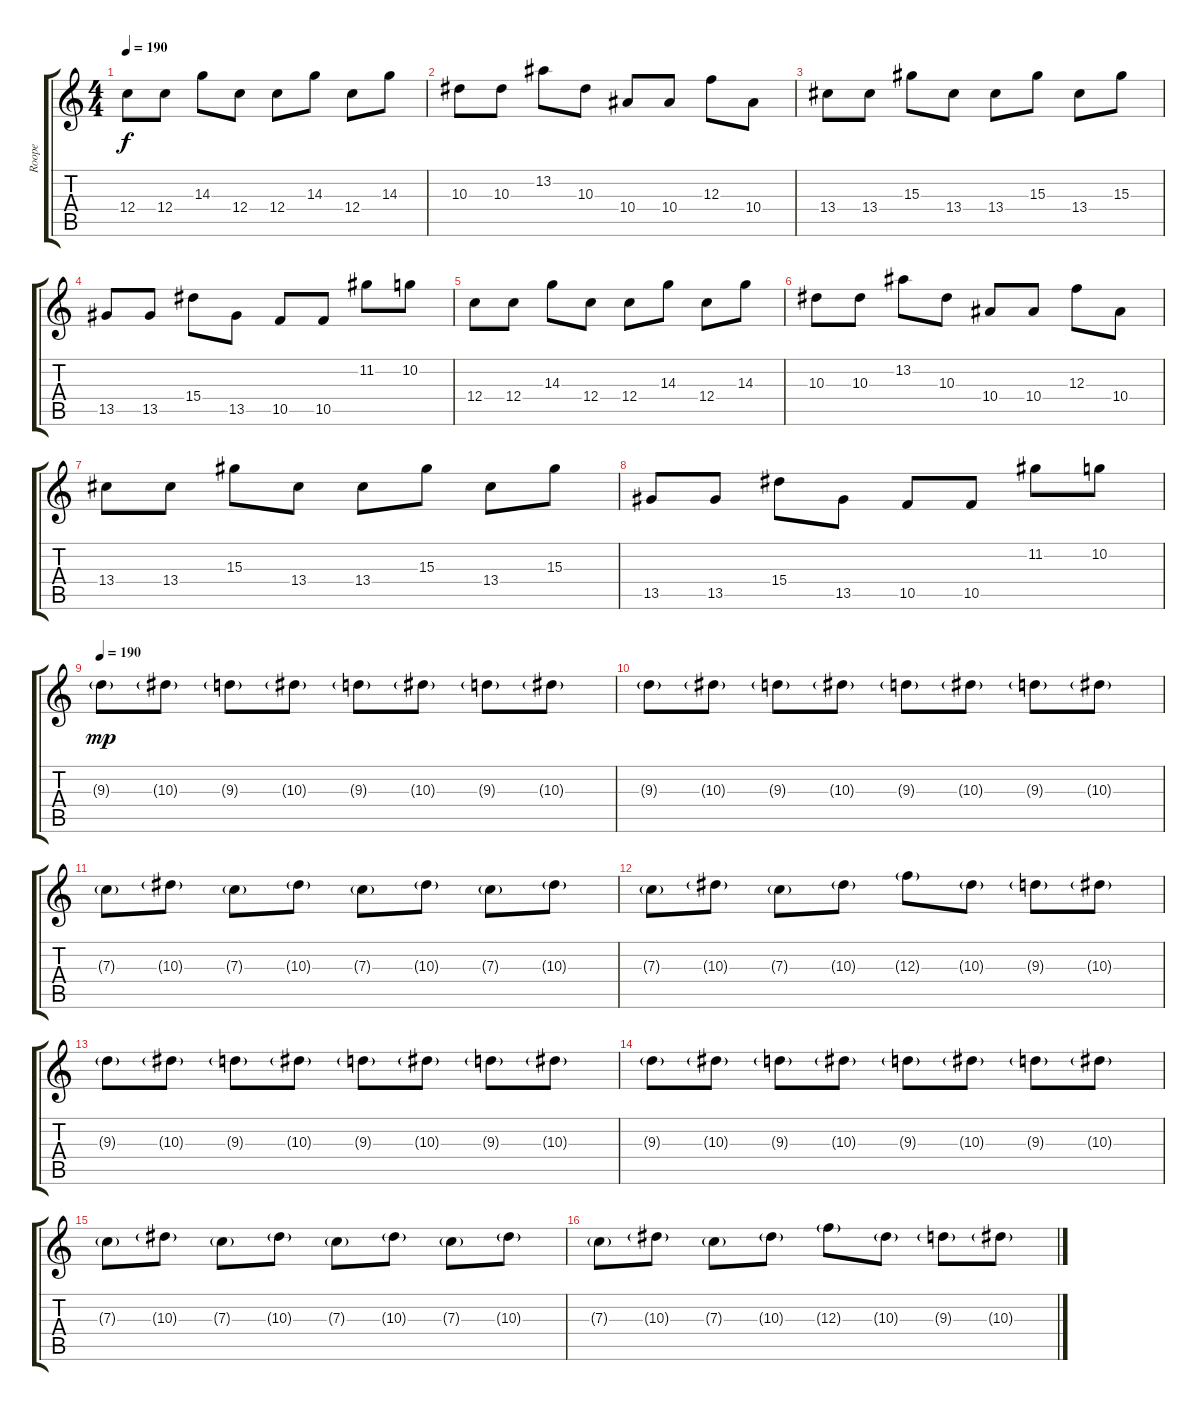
\track ("Roope" "Roope") {instrument overdrivenguitar}
\staff {score tabs}
\tuning (D4 A3 F3 C3 G2 C2) {hide}
\ts (4 4)
\tempo 190
\clef g2
\ks c
12.4.8{dy f} 12.4.8 14.3.8 12.4.8 12.4.8 14.3.8 12.4.8 14.3.8 |
10.3.8 10.3.8 13.2.8 10.3.8 10.4.8 10.4.8 12.3.8 10.4.8 |
13.4.8 13.4.8 15.3.8 13.4.8 13.4.8 15.3.8 13.4.8 15.3.8 |
13.5.8 13.5.8 15.4.8 13.5.8 10.5.8 10.5.8 11.2.8 10.2.8 |
12.4.8 12.4.8 14.3.8 12.4.8 12.4.8 14.3.8 12.4.8 14.3.8 |
10.3.8 10.3.8 13.2.8 10.3.8 10.4.8 10.4.8 12.3.8 10.4.8 |
13.4.8 13.4.8 15.3.8 13.4.8 13.4.8 15.3.8 13.4.8 15.3.8 |
13.5.8 13.5.8 15.4.8 13.5.8 10.5.8 10.5.8 11.2.8 10.2.8 |
\tempo 190
9.3{g}.8{dy mp} 10.3{g}.8 9.3{g}.8 10.3{g}.8 9.3{g}.8 10.3{g}.8 9.3{g}.8 10.3{g}.8 |
9.3{g}.8 10.3{g}.8 9.3{g}.8 10.3{g}.8 9.3{g}.8 10.3{g}.8 9.3{g}.8 10.3{g}.8 |
7.3{g}.8 10.3{g}.8 7.3{g}.8 10.3{g}.8 7.3{g}.8 10.3{g}.8 7.3{g}.8 10.3{g}.8 |
7.3{g}.8 10.3{g}.8 7.3{g}.8 10.3{g}.8 12.3{g}.8 10.3{g}.8 9.3{g}.8 10.3{g}.8 |
9.3{g}.8 10.3{g}.8 9.3{g}.8 10.3{g}.8 9.3{g}.8 10.3{g}.8 9.3{g}.8 10.3{g}.8 |
9.3{g}.8 10.3{g}.8 9.3{g}.8 10.3{g}.8 9.3{g}.8 10.3{g}.8 9.3{g}.8 10.3{g}.8 |
7.3{g}.8 10.3{g}.8 7.3{g}.8 10.3{g}.8 7.3{g}.8 10.3{g}.8 7.3{g}.8 10.3{g}.8 |
7.3{g}.8 10.3{g}.8 7.3{g}.8 10.3{g}.8 12.3{g}.8 10.3{g}.8 9.3{g}.8 10.3{g}.8
